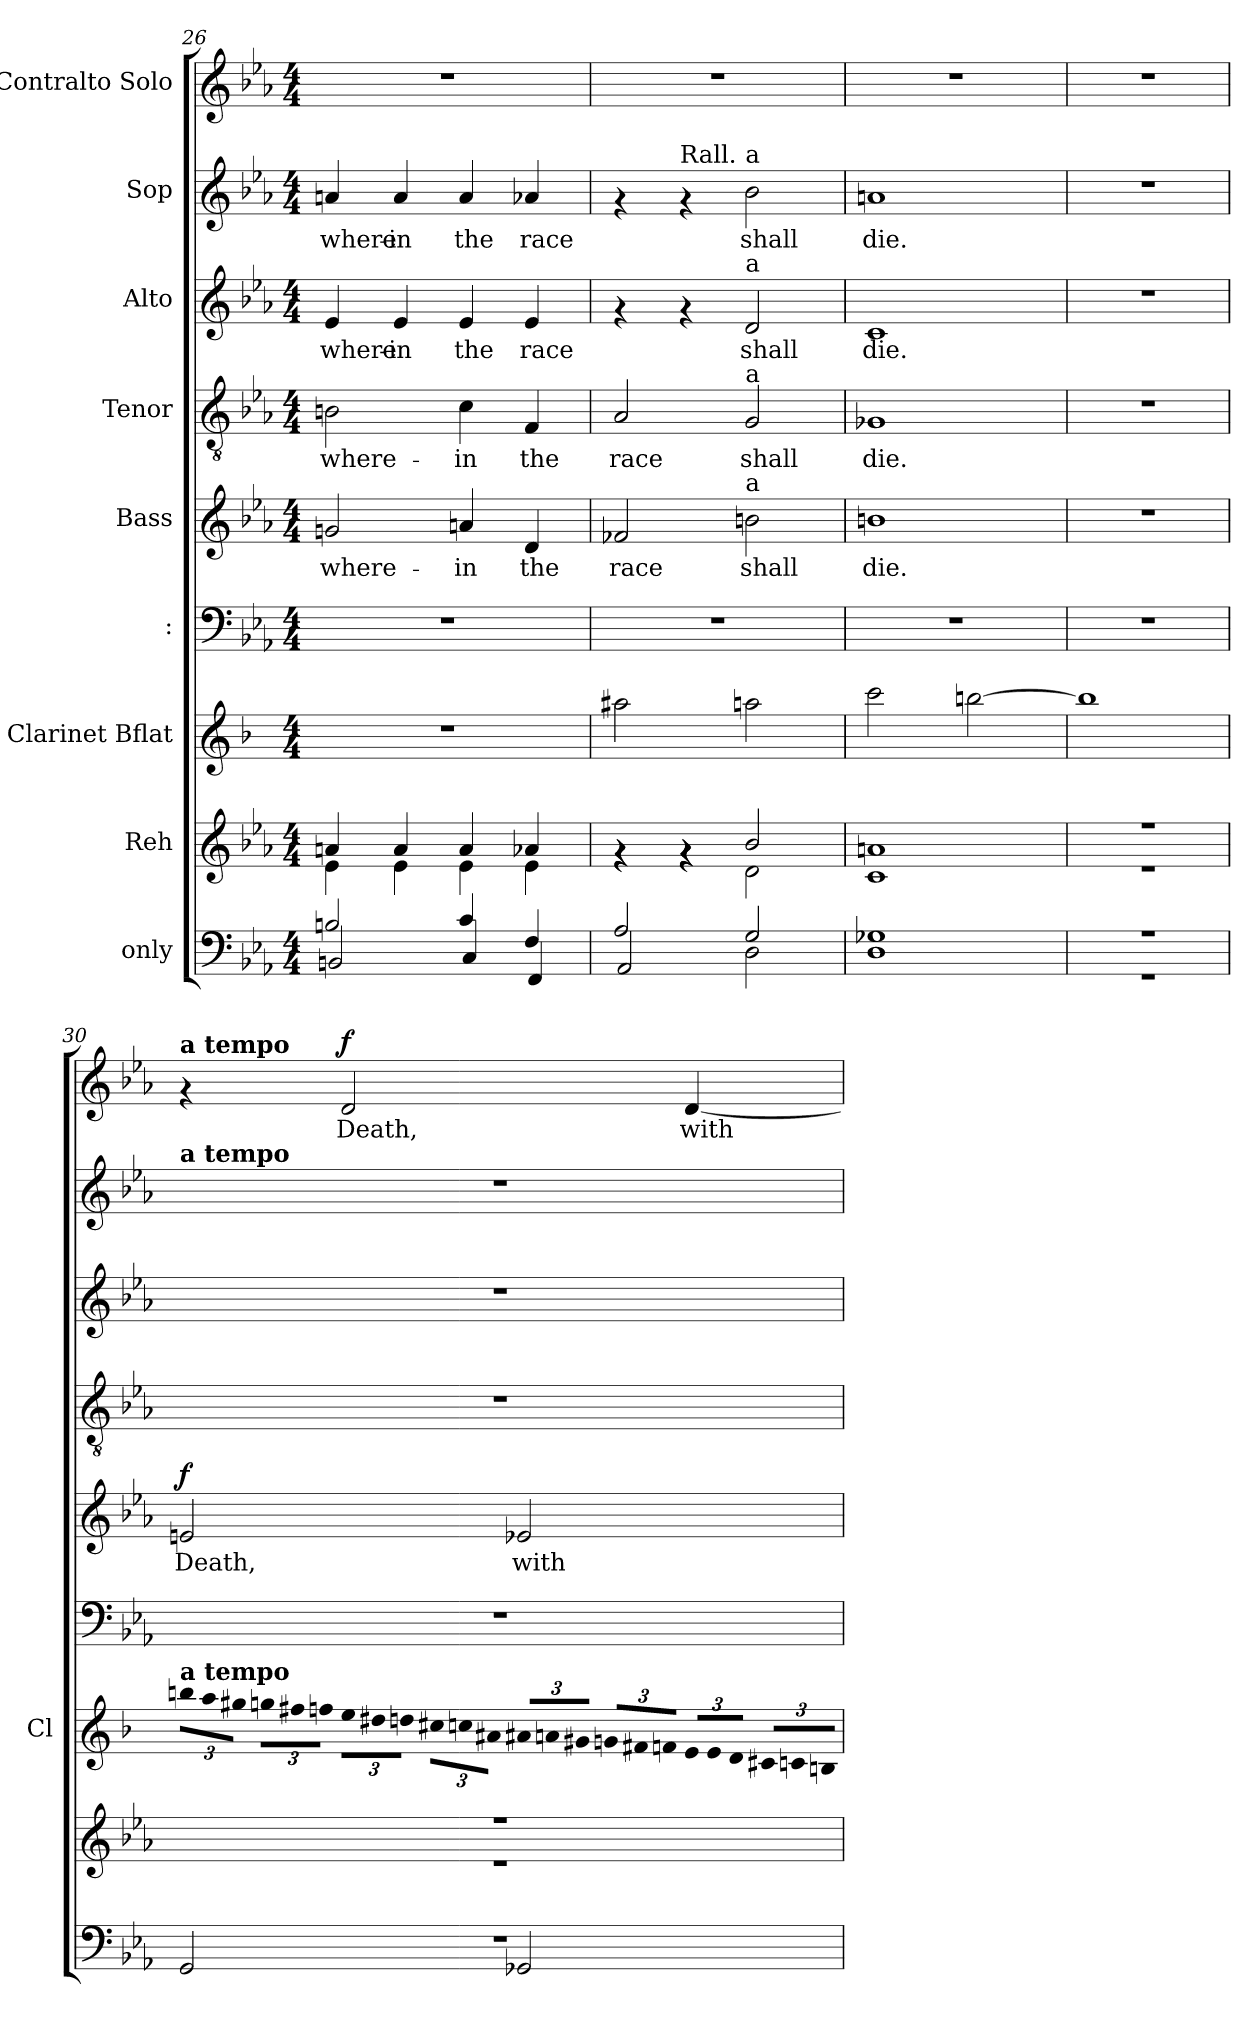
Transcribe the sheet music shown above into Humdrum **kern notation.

**kern	**kern	**kern	**kern	**kern	**text	**dynam	**kern	**text	**kern	**text	**kern	**text	**kern	**text	**dynam
*part9	*part8	*part7	*part6	*part5	*part5	*part5	*part4	*part4	*part3	*part3	*part2	*part2	*part1	*part1	*part1
*staff9	*staff8	*staff7	*staff6	*staff5	*staff5	*staff5	*staff4	*staff4	*staff3	*staff3	*staff2	*staff2	*staff1	*staff1	*staff1
*I"only	*I"Reh	*I"Clarinet Bflat	*I":	*I"Bass	*	*	*I"Tenor	*	*I"Alto	*	*I"Sop	*	*I"Contralto Solo	*	*
*	*	*I'Cl	*	*	*	*	*	*	*	*	*	*	*	*	*
*clefF4	*clefG2	*clefG2	*clefF4	*clefG2	*	*	*clefGv2	*	*clefG2	*	*clefG2	*	*clefG2	*	*
*	*	*ITrd1c2	*	*	*	*	*	*	*	*	*	*	*	*	*
*k[b-e-a-]	*k[b-e-a-]	*k[b-e-a-]	*k[b-e-a-]	*k[b-e-a-]	*	*	*k[b-e-a-]	*	*k[b-e-a-]	*	*k[b-e-a-]	*	*k[b-e-a-]	*	*
*E-:	*E-:	*E-:	*E-:	*E-:	*	*	*E-:	*	*E-:	*	*E-:	*	*E-:	*	*
*M4/4	*M4/4	*M4/4	*M4/4	*M4/4	*	*	*M4/4	*	*M4/4	*	*M4/4	*	*M4/4	*	*
=26	=26	=26	=26	=26	=26	=26	=26	=26	=26	=26	=26	=26	=26	=26	=26
*^	*^	*	*	*	*	*	*	*	*	*	*	*	*	*	*
!	!	!	!	!	!	!	!LO:LY:b	!	!	!LO:LY:b	!	!LO:LY:b	!	!LO:LY:b	!	!	!
2Bn/	2BBn/	4an/	4e-\	1r	1r	2gn/	where-	.	2Bn\	where-	4e-/	where-	4an/	where-	1r	.	.
!	!	!	!	!	!	!	!	!	!	!	!	!LO:LY:b	!	!LO:LY:b	!	!	!
.	.	4a/	4e-\	.	.	.	.	.	.	.	4e-/	-in	4a/	-in	.	.	.
!	!	!	!	!	!	!	!LO:LY:b	!	!	!LO:LY:b	!	!LO:LY:b	!	!LO:LY:b	!	!	!
4c/	4C/	4a/	4e-\	.	.	4a/	-in	.	4c\	-in	4e-/	the	4a/	the	.	.	.
!	!	!	!	!	!	!	!LO:LY:b	!	!	!LO:LY:b	!	!LO:LY:b	!	!LO:LY:b	!	!	!
4F/	4FF/	4a-X/	4e-\	.	.	4d/	the	.	4F/	the	4e-/	race	4a-X/	race	.	.	.
=27	=27	=27	=27	=27	=27	=27	=27	=27	=27	=27	=27	=27	=27	=27	=27	=27	=27
!	!	!	!	!	!	!	!LO:LY:b	!	!	!LO:LY:b	!	!	!	!	!	!	!
2A-/	2AA-/	4rf	4rf	2gg#\	1r	2f-/	race	.	2A-/	race	4rf	.	4rf	.	1r	.	.
!	!	!	!	!	!	!	!	!	!	!	!	!	!LO:TX:a:t=Rall.	!	!	!	!
.	.	4rf	4rf	.	.	.	.	.	.	.	4rf	.	4rf	.	.	.	.
!	!	!	!	!	!	!	!	!	!	!	!	!	!LO:TX:a:t=a	!	!	!	!
!	!	!	!	!	!	!	!	!	!	!	!LO:TX:a:t=a	!	!	!	!	!	!
!	!	!	!	!	!	!	!	!	!LO:TX:a:t=a	!	!	!	!	!	!	!	!
!	!	!	!	!	!	!LO:TX:a:t=a	!	!	!	!	!	!	!	!	!	!	!
!	!	!	!	!	!	!	!LO:LY:b	!	!	!LO:LY:b	!	!LO:LY:b	!	!LO:LY:b	!	!	!
2G/	2D\	2b-/	2d\	2gg\	.	2b\	shall	.	2G/	shall	2d/	shall	2b-\	shall	.	.	.
=28	=28	=28	=28	=28	=28	=28	=28	=28	=28	=28	=28	=28	=28	=28	=28	=28	=28
!	!	!	!	!	!	!	!LO:LY:b	!	!	!LO:LY:b	!	!LO:LY:b	!	!LO:LY:b	!	!	!
1G-X	1D	1an	1c	2bb-\	1r	1b	die.	.	1G-X	die.	1c	die.	1an	die.	1r	.	.
.	.	.	.	[>2aan\	.	.	.	.	.	.	.	.	.	.	.	.	.
=29	=29	=29	=29	=29	=29	=29	=29	=29	=29	=29	=29	=29	=29	=29	=29	=29	=29
1r	1r	1r	1r	1aan]	1r	1r	.	.	1r	.	1r	.	1r	.	1r	.	.
!!LO:PB:g=z
=30	=30	=30	=30	=30	=30	=30	=30	=30	=30	=30	=30	=30	=30	=30	=30	=30	=30
!	!	!	!	!	!	!	!	!	!	!	!	!	!	!	!LO:TX:a:B:t=a tempo	!	!
!	!	!	!	!	!	!	!	!	!	!	!	!	!LO:TX:a:B:t=a tempo	!	!	!	!
!	!	!	!	!LO:TX:a:B:t=a tempo	!	!	!	!	!	!	!	!	!	!	!	!	!
!	!	!	!	!LO:N:vis=16	!	!	!LO:LY:b	!LO:DY:a	!	!	!	!	!	!	!	!	!
1r	2GG/	1r	1r	24aan\L	1r	2e/	Death,	f	1r	.	1r	.	1r	.	4rf	.	.
!	!	!	!	!LO:N:vis=16	!	!	!	!	!	!	!	!	!	!	!	!	!
.	.	.	.	24gg\	.	.	.	.	.	.	.	.	.	.	.	.	.
!	!	!	!	!LO:N:vis=16	!	!	!	!	!	!	!	!	!	!	!	!	!
.	.	.	.	24ff#X\J	.	.	.	.	.	.	.	.	.	.	.	.	.
!	!	!	!	!LO:N:vis=16	!	!	!	!	!	!	!	!	!	!	!	!	!
.	.	.	.	24ff\L	.	.	.	.	.	.	.	.	.	.	.	.	.
!	!	!	!	!LO:N:vis=16	!	!	!	!	!	!	!	!	!	!	!	!	!
.	.	.	.	24een\	.	.	.	.	.	.	.	.	.	.	.	.	.
!	!	!	!	!LO:N:vis=16	!	!	!	!	!	!	!	!	!	!	!	!	!
.	.	.	.	24ee-X\J	.	.	.	.	.	.	.	.	.	.	.	.	.
!	!	!	!	!LO:N:vis=16	!	!	!	!	!	!	!	!	!	!	!	!LO:LY:b:cj	!LO:DY:b
.	.	.	.	24dd\L	.	.	.	.	.	.	.	.	.	.	2d/	Death,	f
!	!	!	!	!LO:N:vis=16	!	!	!	!	!	!	!	!	!	!	!	!	!
.	.	.	.	24cc#X\	.	.	.	.	.	.	.	.	.	.	.	.	.
!	!	!	!	!LO:N:vis=16	!	!	!	!	!	!	!	!	!	!	!	!	!
.	.	.	.	24cc\J	.	.	.	.	.	.	.	.	.	.	.	.	.
!	!	!	!	!LO:N:vis=16	!	!	!	!	!	!	!	!	!	!	!	!	!
.	.	.	.	24bn\L	.	.	.	.	.	.	.	.	.	.	.	.	.
!	!	!	!	!LO:N:vis=16	!	!	!	!	!	!	!	!	!	!	!	!	!
.	.	.	.	24b-X\	.	.	.	.	.	.	.	.	.	.	.	.	.
!	!	!	!	!LO:N:vis=16	!	!	!	!	!	!	!	!	!	!	!	!	!
.	.	.	.	24g#\J	.	.	.	.	.	.	.	.	.	.	.	.	.
!	!	!	!	!LO:N:vis=16	!	!	!LO:LY:b	!	!	!	!	!	!	!	!	!	!
.	2GG-X/	.	.	24g#X/L	.	2e-X/	with	.	.	.	.	.	.	.	.	.	.
!	!	!	!	!LO:N:vis=16	!	!	!	!	!	!	!	!	!	!	!	!	!
.	.	.	.	24gn/	.	.	.	.	.	.	.	.	.	.	.	.	.
!	!	!	!	!LO:N:vis=16	!	!	!	!	!	!	!	!	!	!	!	!	!
.	.	.	.	24f#X/J	.	.	.	.	.	.	.	.	.	.	.	.	.
!	!	!	!	!LO:N:vis=16	!	!	!	!	!	!	!	!	!	!	!	!	!
.	.	.	.	24f/L	.	.	.	.	.	.	.	.	.	.	.	.	.
!	!	!	!	!LO:N:vis=16	!	!	!	!	!	!	!	!	!	!	!	!	!
.	.	.	.	24en/	.	.	.	.	.	.	.	.	.	.	.	.	.
!	!	!	!	!LO:N:vis=16	!	!	!	!	!	!	!	!	!	!	!	!	!
.	.	.	.	24e-X/J	.	.	.	.	.	.	.	.	.	.	.	.	.
!	!	!	!	!LO:N:vis=16	!	!	!	!	!	!	!	!	!	!	!	!LO:LY:b:cj	!
.	.	.	.	24d/L	.	.	.	.	.	.	.	.	.	.	[<4d/	with	.
!	!	!	!	!LO:N:vis=16	!	!	!	!	!	!	!	!	!	!	!	!	!
.	.	.	.	24d/	.	.	.	.	.	.	.	.	.	.	.	.	.
!	!	!	!	!LO:N:vis=16	!	!	!	!	!	!	!	!	!	!	!	!	!
.	.	.	.	24c/J	.	.	.	.	.	.	.	.	.	.	.	.	.
!	!	!	!	!LO:N:vis=16	!	!	!	!	!	!	!	!	!	!	!	!	!
.	.	.	.	24Bn/L	.	.	.	.	.	.	.	.	.	.	.	.	.
!	!	!	!	!LO:N:vis=16	!	!	!	!	!	!	!	!	!	!	!	!	!
.	.	.	.	24B-X/	.	.	.	.	.	.	.	.	.	.	.	.	.
!	!	!	!	!LO:N:vis=16	!	!	!	!	!	!	!	!	!	!	!	!	!
.	.	.	.	24An/J	.	.	.	.	.	.	.	.	.	.	.	.	.
*v	*v	*	*	*	*	*	*	*	*	*	*	*	*	*	*	*	*
*	*v	*v	*	*	*	*	*	*	*	*	*	*	*	*	*	*
=	=	=	=	=	=	=	=	=	=	=	=	=	=	=	=
*-	*-	*-	*-	*-	*-	*-	*-	*-	*-	*-	*-	*-	*-	*-	*-
